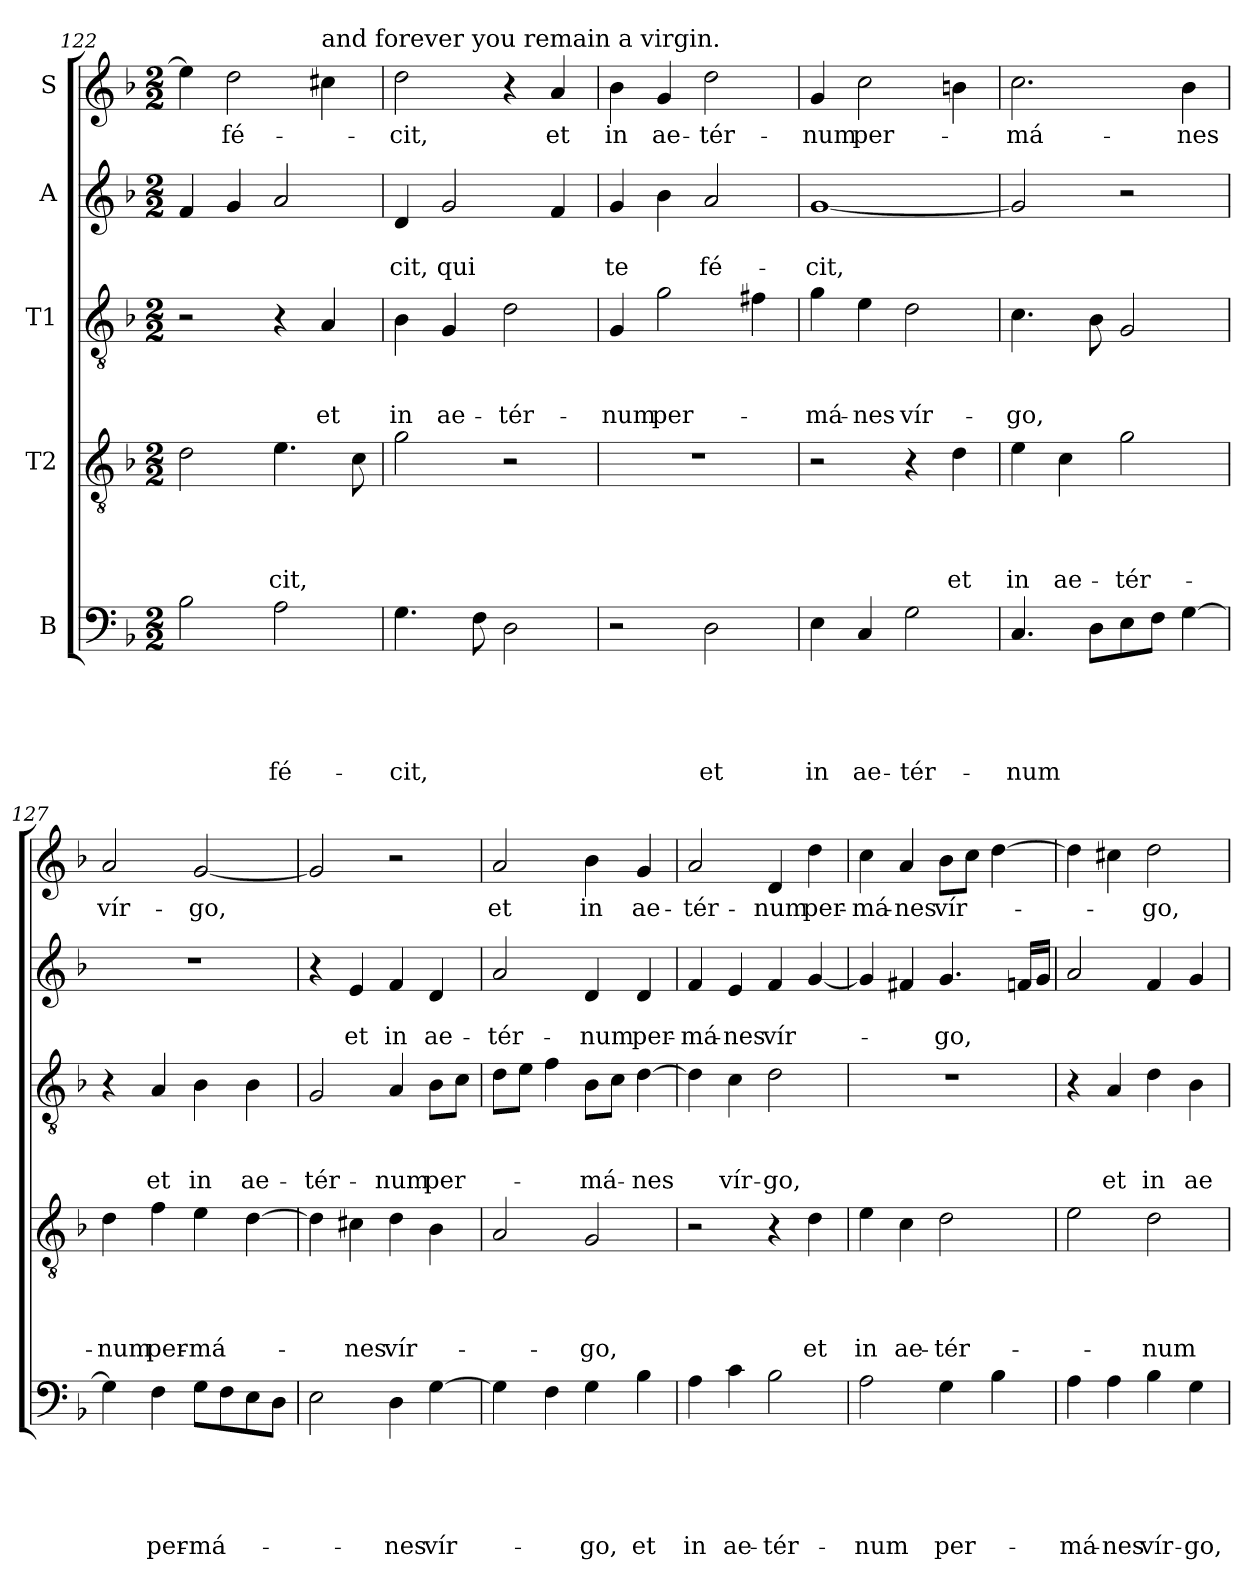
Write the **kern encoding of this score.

**kern	**text	**text	**text	**text	**text	**kern	**text	**text	**text	**text	**kern	**text	**text	**text	**kern	**text	**text	**kern	**text
*part5	*part5	*part5	*part5	*part5	*part5	*part4	*part4	*part4	*part4	*part4	*part3	*part3	*part3	*part3	*part2	*part2	*part2	*part1	*part1
*staff5	*staff5	*staff5	*staff5	*staff5	*staff5	*staff4	*staff4	*staff4	*staff4	*staff4	*staff3	*staff3	*staff3	*staff3	*staff2	*staff2	*staff2	*staff1	*staff1
*I"B	*	*	*	*	*	*I"T2	*	*	*	*	*I"T1	*	*	*	*I"A	*	*	*I"S	*
*clefF4	*	*	*	*	*	*clefGv2	*	*	*	*	*clefGv2	*	*	*	*clefG2	*	*	*clefG2	*
*k[b-]	*	*	*	*	*	*k[b-]	*	*	*	*	*k[b-]	*	*	*	*k[b-]	*	*	*k[b-]	*
*F:	*	*	*	*	*	*F:	*	*	*	*	*F:	*	*	*	*F:	*	*	*F:	*
*M2/2	*	*	*	*	*	*M2/2	*	*	*	*	*M2/2	*	*	*	*M2/2	*	*	*M2/2	*
=122	=122	=122	=122	=122	=122	=122	=122	=122	=122	=122	=122	=122	=122	=122	=122	=122	=122	=122	=122
2B-\	.	.	.	.	.	2d\	.	.	.	.	2r	.	.	.	4f/	.	.	4ee\]	.
!	!	!	!	!	!	!	!	!	!	!	!	!	!	!	!	!	!	!	!LO:LY:b
.	.	.	.	.	.	.	.	.	.	.	.	.	.	.	4g/	.	.	2dd\	fé-
!	!	!	!	!	!LO:LY:b	!	!	!	!	!LO:LY:b	!	!	!	!	!	!	!	!	!
2A\	.	.	.	.	fé-	4.e\	.	.	.	-cit,	4r	.	.	.	2a/	.	.	.	.
!	!	!	!	!	!	!	!	!	!	!	!	!	!	!	!	!	!	!LO:TX:a:t=and forever you remain a virgin.	!
!	!	!	!	!	!	!	!	!	!	!	!	!	!	!LO:LY:b	!	!	!	!	!
.	.	.	.	.	.	.	.	.	.	.	4A/	.	.	et	.	.	.	4cc#i\	.
.	.	.	.	.	.	8c\	.	.	.	.	.	.	.	.	.	.	.	.	.
=123	=123	=123	=123	=123	=123	=123	=123	=123	=123	=123	=123	=123	=123	=123	=123	=123	=123	=123	=123
!	!	!	!	!	!LO:LY:b	!	!	!	!	!	!	!	!	!LO:LY:b	!	!	!LO:LY:b	!	!LO:LY:b
4.G\	.	.	.	.	-cit,	2g\	.	.	.	.	4B-\	.	.	in	4d/	.	-cit,	2dd\	-cit,
!	!	!	!	!	!	!	!	!	!	!	!	!	!	!LO:LY:b	!	!	!LO:LY:b	!	!
.	.	.	.	.	.	.	.	.	.	.	4G/	.	.	ae-	2g/	.	qui	.	.
8F\	.	.	.	.	.	.	.	.	.	.	.	.	.	.	.	.	.	.	.
!	!	!	!	!	!	!	!	!	!	!	!	!	!	!LO:LY:b	!	!	!	!	!
2D\	.	.	.	.	.	2r	.	.	.	.	2d\	.	.	-tér-	.	.	.	4r	.
!	!	!	!	!	!	!	!	!	!	!	!	!	!	!	!	!	!	!	!LO:LY:b
.	.	.	.	.	.	.	.	.	.	.	.	.	.	.	4f/	.	.	4a/	et
=124	=124	=124	=124	=124	=124	=124	=124	=124	=124	=124	=124	=124	=124	=124	=124	=124	=124	=124	=124
!	!	!	!	!	!	!	!	!	!	!	!	!	!	!LO:LY:b	!	!	!LO:LY:b	!	!LO:LY:b
2r	.	.	.	.	.	1r	.	.	.	.	4G/	.	.	-num	4g/	.	te	4b-\	in
!	!	!	!	!	!	!	!	!	!	!	!	!	!	!LO:LY:b	!	!	!	!	!LO:LY:b
.	.	.	.	.	.	.	.	.	.	.	2g\	.	.	per-	4b-\	.	.	4g/	ae-
!	!	!	!	!	!LO:LY:b	!	!	!	!	!	!	!	!	!	!	!	!LO:LY:b	!	!LO:LY:b
2D\	.	.	.	.	et	.	.	.	.	.	.	.	.	.	2a/	.	fé-	2dd\	-tér-
.	.	.	.	.	.	.	.	.	.	.	4f#i\	.	.	.	.	.	.	.	.
=125	=125	=125	=125	=125	=125	=125	=125	=125	=125	=125	=125	=125	=125	=125	=125	=125	=125	=125	=125
!	!	!	!	!	!LO:LY:b	!	!	!	!	!	!	!	!	!LO:LY:b	!	!	!LO:LY:b	!	!LO:LY:b
4E\	.	.	.	.	in	2r	.	.	.	.	4g\	.	.	-má-	[1g	.	-cit,	4g/	-num
!	!	!	!	!	!LO:LY:b	!	!	!	!	!	!	!	!	!LO:LY:b	!	!	!	!	!LO:LY:b
4C/	.	.	.	.	ae-	.	.	.	.	.	4e\	.	.	-nes	.	.	.	2cc\	per-
!	!	!	!	!	!LO:LY:b	!	!	!	!	!	!	!	!	!LO:LY:b	!	!	!	!	!
2G\	.	.	.	.	-tér-	4r	.	.	.	.	2d\	.	.	vír-	.	.	.	.	.
!	!	!	!	!	!	!	!	!	!	!LO:LY:b	!	!	!	!	!	!	!	!	!
.	.	.	.	.	.	4d\	.	.	.	et	.	.	.	.	.	.	.	4bni\	.
=126	=126	=126	=126	=126	=126	=126	=126	=126	=126	=126	=126	=126	=126	=126	=126	=126	=126	=126	=126
!	!	!	!	!	!LO:LY:b	!	!	!	!	!LO:LY:b	!	!	!	!LO:LY:b	!	!	!	!	!LO:LY:b
4.C/	.	.	.	.	-num	4e\	.	.	.	in	4.c\	.	.	-go,	2g/]	.	.	2.cc\	-má-
!	!	!	!	!	!	!	!	!	!	!LO:LY:b	!	!	!	!	!	!	!	!	!
.	.	.	.	.	.	4c\	.	.	.	ae-	.	.	.	.	.	.	.	.	.
8D\L	.	.	.	.	.	.	.	.	.	.	8B-\	.	.	.	.	.	.	.	.
!	!	!	!	!	!	!	!	!	!	!LO:LY:b	!	!	!	!	!	!	!	!	!
8E\	.	.	.	.	.	2g\	.	.	.	-tér-	2G/	.	.	.	2r	.	.	.	.
8F\J	.	.	.	.	.	.	.	.	.	.	.	.	.	.	.	.	.	.	.
!	!	!	!	!	!	!	!	!	!	!	!	!	!	!	!	!	!	!	!LO:LY:b
[4G\	.	.	.	.	.	.	.	.	.	.	.	.	.	.	.	.	.	4b-\	-nes
!!LO:LB:g=z
=127	=127	=127	=127	=127	=127	=127	=127	=127	=127	=127	=127	=127	=127	=127	=127	=127	=127	=127	=127
!	!	!	!	!	!	!	!	!	!	!LO:LY:b	!	!	!	!	!	!	!	!	!LO:LY:b
4G\]	.	.	.	.	.	4d\	.	.	.	-num	4r	.	.	.	1r	.	.	2a/	vír-
!	!	!	!	!	!LO:LY:b	!	!	!	!	!LO:LY:b	!	!	!	!LO:LY:b	!	!	!	!	!
4F\	.	.	.	.	per-	4f\	.	.	.	per-	4A/	.	.	et	.	.	.	.	.
!	!	!	!	!	!LO:LY:b	!	!	!	!	!LO:LY:b	!	!	!	!LO:LY:b	!	!	!	!	!LO:LY:b
8G\L	.	.	.	.	-má-	4e\	.	.	.	-má-	4B-\	.	.	in	.	.	.	[2g/	-go,
8F\	.	.	.	.	.	.	.	.	.	.	.	.	.	.	.	.	.	.	.
!	!	!	!	!	!	!	!	!	!	!	!	!	!	!LO:LY:b	!	!	!	!	!
8E\	.	.	.	.	.	[4d\	.	.	.	.	4B-\	.	.	ae-	.	.	.	.	.
8D\J	.	.	.	.	.	.	.	.	.	.	.	.	.	.	.	.	.	.	.
=128	=128	=128	=128	=128	=128	=128	=128	=128	=128	=128	=128	=128	=128	=128	=128	=128	=128	=128	=128
!	!	!	!	!	!	!	!	!	!	!	!	!	!	!LO:LY:b	!	!	!	!	!
2E\	.	.	.	.	.	4d\]	.	.	.	.	2G/	.	.	-tér-	4r	.	.	2g/]	.
!	!	!	!	!	!	!	!	!	!	!LO:LY:b	!	!	!	!	!	!	!LO:LY:b	!	!
.	.	.	.	.	.	4c#i\	.	.	.	-nes	.	.	.	.	4e/	.	et	.	.
!	!	!	!	!	!LO:LY:b	!	!	!	!	!LO:LY:b	!	!	!	!LO:LY:b	!	!	!LO:LY:b	!	!
4D\	.	.	.	.	-nes	4d\	.	.	.	vír-	4A/	.	.	-num	4f/	.	in	2r	.
!	!	!	!	!	!LO:LY:b	!	!	!	!	!	!	!	!	!LO:LY:b	!	!	!LO:LY:b	!	!
[4G\	.	.	.	.	vír-	4B-\	.	.	.	.	8B-\L	.	.	per-	4d/	.	ae-	.	.
.	.	.	.	.	.	.	.	.	.	.	8c\J	.	.	.	.	.	.	.	.
=129	=129	=129	=129	=129	=129	=129	=129	=129	=129	=129	=129	=129	=129	=129	=129	=129	=129	=129	=129
!	!	!	!	!	!	!	!	!	!	!	!	!	!	!	!	!	!LO:LY:b	!	!LO:LY:b
4G\]	.	.	.	.	.	2A/	.	.	.	.	8d\L	.	.	.	2a/	.	-tér-	2a/	et
.	.	.	.	.	.	.	.	.	.	.	8e\J	.	.	.	.	.	.	.	.
4F\	.	.	.	.	.	.	.	.	.	.	4f\	.	.	.	.	.	.	.	.
!	!	!	!	!	!LO:LY:b	!	!	!	!	!LO:LY:b	!	!	!	!LO:LY:b	!	!	!LO:LY:b	!	!LO:LY:b
4G\	.	.	.	.	-go,	2G/	.	.	.	-go,	8B-\L	.	.	-má-	4d/	.	-num	4b-\	in
.	.	.	.	.	.	.	.	.	.	.	8c\J	.	.	.	.	.	.	.	.
!	!	!	!	!	!LO:LY:b	!	!	!	!	!	!	!	!	!LO:LY:b	!	!	!LO:LY:b	!	!LO:LY:b
4B-\	.	.	.	.	et	.	.	.	.	.	[4d\	.	.	-nes	4d/	.	per-	4g/	ae-
=130	=130	=130	=130	=130	=130	=130	=130	=130	=130	=130	=130	=130	=130	=130	=130	=130	=130	=130	=130
!	!	!	!	!	!LO:LY:b	!	!	!	!	!	!	!	!	!	!	!	!LO:LY:b	!	!LO:LY:b
4A\	.	.	.	.	in	2r	.	.	.	.	4d\]	.	.	.	4f/	.	-má-	2a/	-tér-
!	!	!	!	!	!LO:LY:b	!	!	!	!	!	!	!	!	!LO:LY:b	!	!	!LO:LY:b	!	!
4c\	.	.	.	.	ae-	.	.	.	.	.	4c\	.	.	vír-	4e/	.	-nes	.	.
!	!	!	!	!	!LO:LY:b	!	!	!	!	!	!	!	!	!LO:LY:b	!	!	!LO:LY:b	!	!LO:LY:b
2B-\	.	.	.	.	-tér-	4r	.	.	.	.	2d\	.	.	-go,	4f/	.	vír-	4d/	-num
!	!	!	!	!	!	!	!	!	!	!LO:LY:b	!	!	!	!	!	!	!	!	!LO:LY:b
.	.	.	.	.	.	4d\	.	.	.	et	.	.	.	.	[4g/	.	.	4dd\	per-
=131	=131	=131	=131	=131	=131	=131	=131	=131	=131	=131	=131	=131	=131	=131	=131	=131	=131	=131	=131
!	!	!	!	!	!LO:LY:b	!	!	!	!	!LO:LY:b	!	!	!	!	!	!	!	!	!LO:LY:b
2A\	.	.	.	.	-num	4e\	.	.	.	in	1r	.	.	.	4g/]	.	.	4cc\	-má-
!	!	!	!	!	!	!	!	!	!	!LO:LY:b	!	!	!	!	!	!	!	!	!LO:LY:b
.	.	.	.	.	.	4c\	.	.	.	ae-	.	.	.	.	4f#i/	.	.	4a/	-nes
!	!	!	!	!	!LO:LY:b	!	!	!	!	!LO:LY:b	!	!	!	!	!	!	!LO:LY:b	!	!LO:LY:b
4G\	.	.	.	.	per-	2d\	.	.	.	-tér-	.	.	.	.	4.g/	.	-go,	8b-\L	vír-
.	.	.	.	.	.	.	.	.	.	.	.	.	.	.	.	.	.	8cc\J	.
4B-\	.	.	.	.	.	.	.	.	.	.	.	.	.	.	.	.	.	[4dd\	.
.	.	.	.	.	.	.	.	.	.	.	.	.	.	.	16fni/LL	.	.	.	.
.	.	.	.	.	.	.	.	.	.	.	.	.	.	.	16g/JJ	.	.	.	.
!!LO:PB:g=z
=132	=132	=132	=132	=132	=132	=132	=132	=132	=132	=132	=132	=132	=132	=132	=132	=132	=132	=132	=132
!	!	!	!	!	!LO:LY:b	!	!	!	!	!	!	!	!	!	!	!	!	!	!
4A\	.	.	.	.	-má-	2e\	.	.	.	.	4r	.	.	.	2a/	.	.	4dd\]	.
!	!	!	!	!	!LO:LY:b	!	!	!	!	!	!	!	!	!LO:LY:b	!	!	!	!	!
4A\	.	.	.	.	-nes	.	.	.	.	.	4A/	.	.	et	.	.	.	4cc#i\	.
!	!	!	!	!	!LO:LY:b	!	!	!	!	!LO:LY:b	!	!	!	!LO:LY:b	!	!	!	!	!LO:LY:b
4B-\	.	.	.	.	vír-	2d\	.	.	.	-num	4d\	.	.	in	4f/	.	.	2dd\	-go,
!	!	!	!	!	!LO:LY:b	!	!	!	!	!	!	!	!	!LO:LY:b	!	!	!	!	!
4G\	.	.	.	.	-go,	.	.	.	.	.	4B-\	.	.	ae-	4g/	.	.	.	.
=	=	=	=	=	=	=	=	=	=	=	=	=	=	=	=	=	=	=	=
*-	*-	*-	*-	*-	*-	*-	*-	*-	*-	*-	*-	*-	*-	*-	*-	*-	*-	*-	*-
